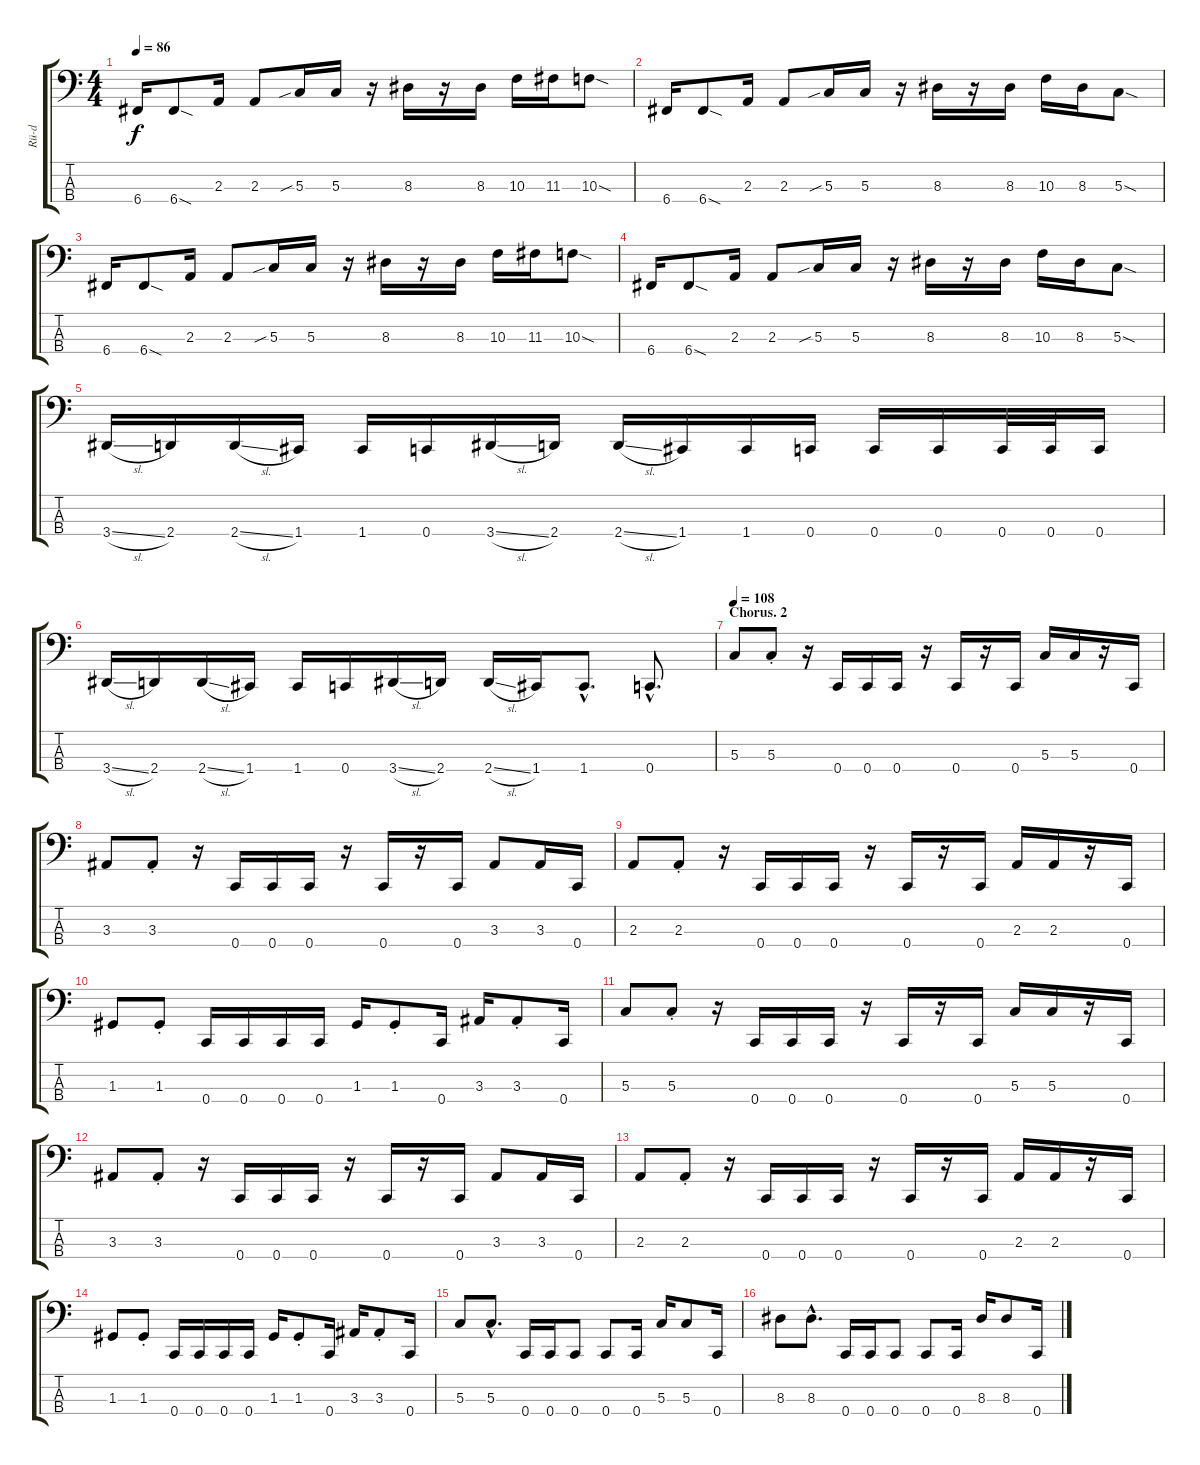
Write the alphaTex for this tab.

\track ("Rü-d" "Rü-d") {instrument electricbassfinger}
\staff {score tabs}
\tuning (F2 C2 G1 C1) {hide}
\ts (4 4)
\tempo 86
\clef f4
\ks c
6.4.16{dy f} 6.4{sod}.8 2.3.16 2.3.8 5.3{sib}.16 5.3.16 r.16 8.3.16 r.16 8.3.16 10.3.16 11.3.16 10.3{sod}.8 |
6.4.16 6.4{sod}.8 2.3.16 2.3.8 5.3{sib}.16 5.3.16 r.16 8.3.16 r.16 8.3.16 10.3.16 8.3.16 5.3{sod}.8 |
6.4.16 6.4{sod}.8 2.3.16 2.3.8 5.3{sib}.16 5.3.16 r.16 8.3.16 r.16 8.3.16 10.3.16 11.3.16 10.3{sod}.8 |
6.4.16 6.4{sod}.8 2.3.16 2.3.8 5.3{sib}.16 5.3.16 r.16 8.3.16 r.16 8.3.16 10.3.16 8.3.16 5.3{sod}.8 |
3.4{sl}.16 2.4.16 2.4{sl}.16 1.4.16 1.4.16 0.4.16 3.4{sl}.16 2.4.16 2.4{sl}.16 1.4.16 1.4.16 0.4.16 0.4.16 0.4.16 0.4.32 0.4.32 0.4.16 |
3.4{sl}.16 2.4.16 2.4{sl}.16 1.4.16 1.4.16 0.4.16 3.4{sl}.16 2.4.16 2.4{sl}.16 1.4.16 1.4{hac}.8{d} 0.4{hac}.8{d} |
\section ("" "Chorus. 2")
\tempo 108
5.3.8 5.3{st}.8 r.16 0.4.16 0.4.16 0.4.16 r.16 0.4.16 r.16 0.4.16 5.3.16 5.3.16 r.16 0.4.16 |
3.3.8 3.3{st}.8 r.16 0.4.16 0.4.16 0.4.16 r.16 0.4.16 r.16 0.4.16 3.3.8 3.3.16 0.4.16 |
2.3.8 2.3{st}.8 r.16 0.4.16 0.4.16 0.4.16 r.16 0.4.16 r.16 0.4.16 2.3.16 2.3.16 r.16 0.4.16 |
1.3.8 1.3{st}.8 0.4.16 0.4.16 0.4.16 0.4.16 1.3.16 1.3{st}.8 0.4.16 3.3.16 3.3{st}.8 0.4.16 |
5.3.8 5.3{st}.8 r.16 0.4.16 0.4.16 0.4.16 r.16 0.4.16 r.16 0.4.16 5.3.16 5.3.16 r.16 0.4.16 |
3.3.8 3.3{st}.8 r.16 0.4.16 0.4.16 0.4.16 r.16 0.4.16 r.16 0.4.16 3.3.8 3.3.16 0.4.16 |
2.3.8 2.3{st}.8 r.16 0.4.16 0.4.16 0.4.16 r.16 0.4.16 r.16 0.4.16 2.3.16 2.3.16 r.16 0.4.16 |
1.3.8 1.3{st}.8 0.4.16 0.4.16 0.4.16 0.4.16 1.3.16 1.3{st}.8 0.4.16 3.3.16 3.3{st}.8 0.4.16 |
5.3.8 5.3{hac}.8{d} 0.4.16 0.4.16 0.4.8 0.4.8 0.4.16 5.3.16 5.3.8 0.4.16 |
8.3.8 8.3{hac}.8{d} 0.4.16 0.4.16 0.4.8 0.4.8 0.4.16 8.3.16 8.3.8 0.4.16
